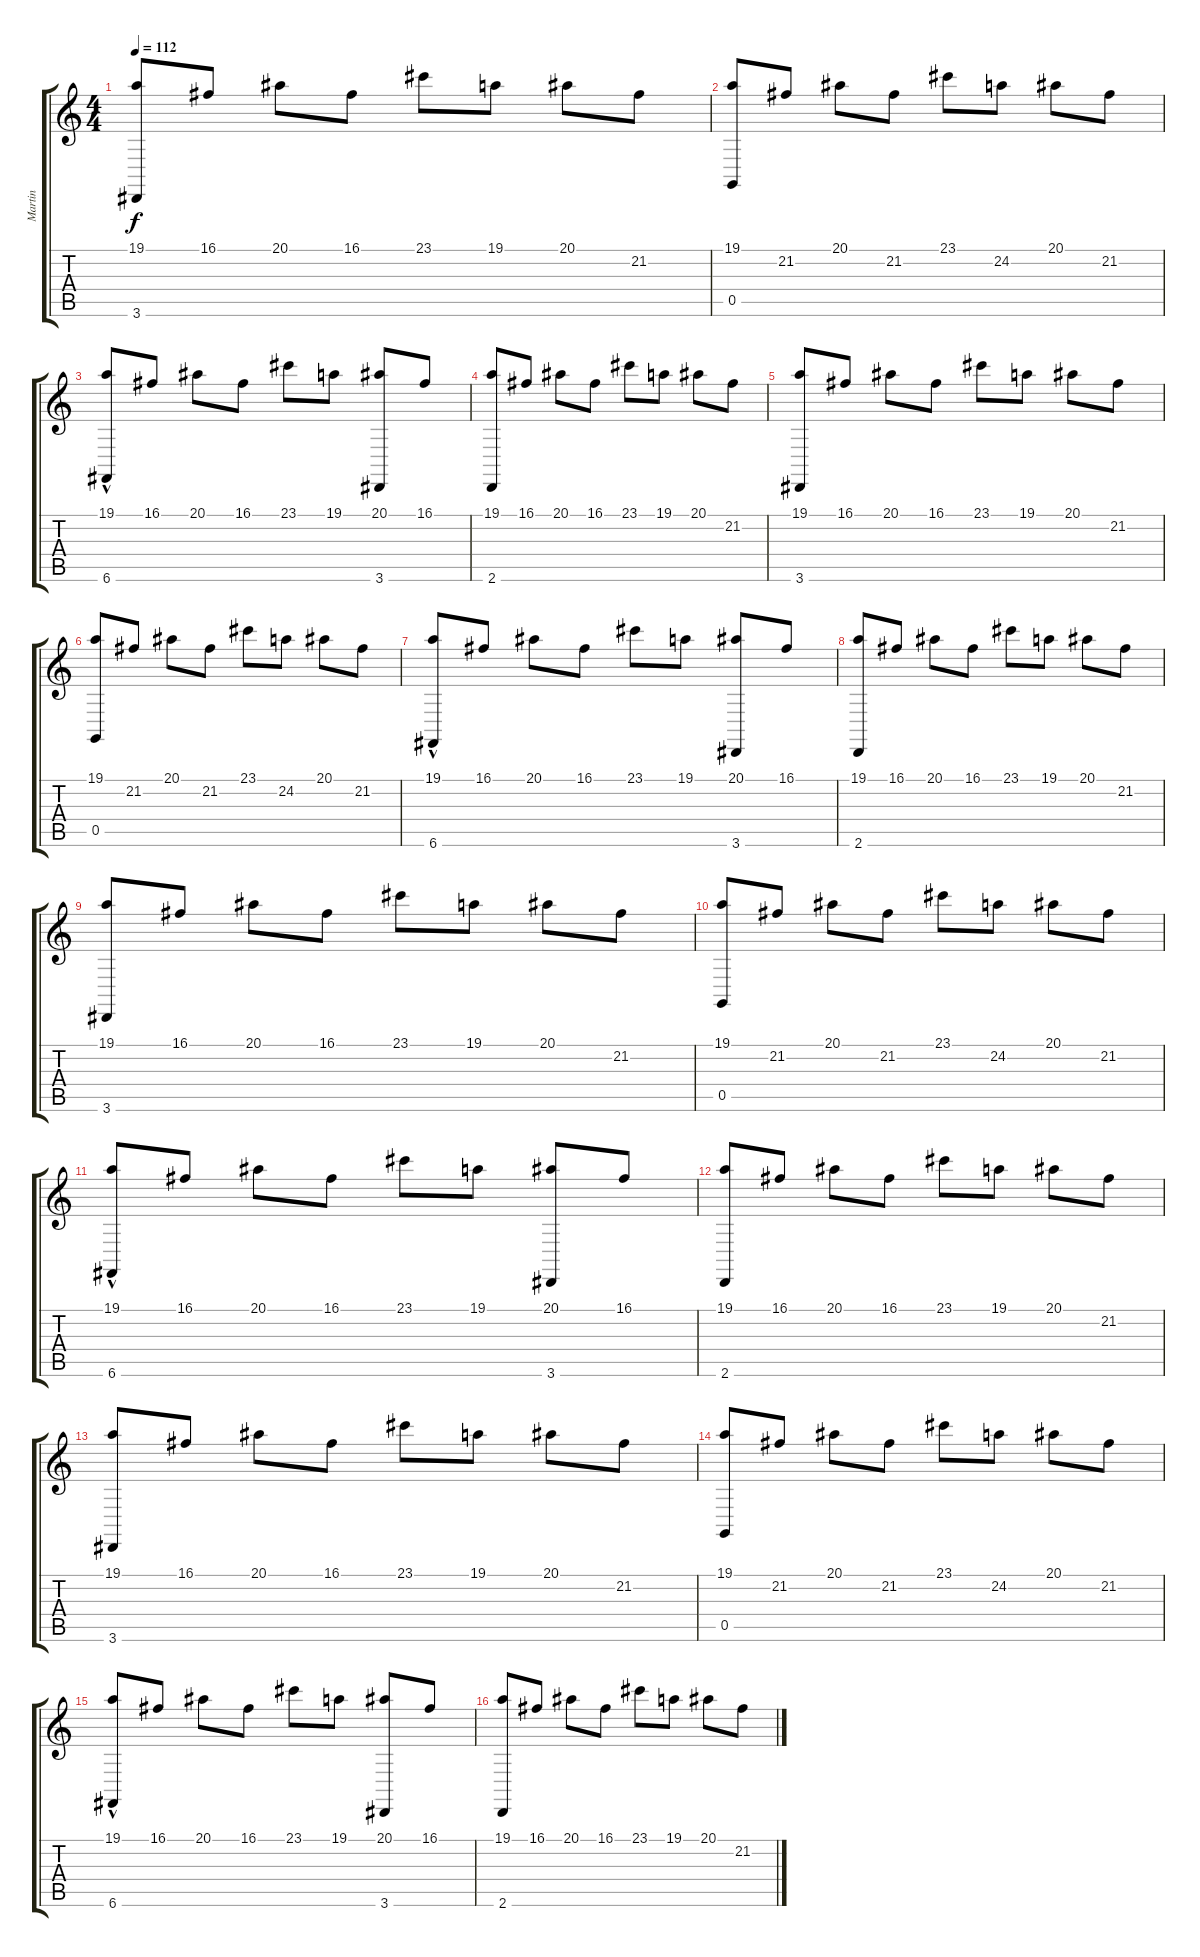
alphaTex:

\track ("Martin" "Martin") {instrument stringensemble1}
\staff {score tabs}
\tuning (D4 A3 F3 C3 G2 C2) {hide}
\ts (4 4)
\tempo 112
\clef g2
\ks c
(19.1 3.6).8{dy f instrument stringensemble1} 16.1.8 20.1.8 16.1.8 23.1.8 19.1.8 20.1.8 21.2.8 |
(19.1 0.5).8 21.2.8 20.1.8 21.2.8 23.1.8 24.2.8 20.1.8 21.2.8 |
(19.1 6.6{hac}).8 16.1.8 20.1.8 16.1.8 23.1.8 19.1.8 (20.1 3.6).8 16.1.8 |
(19.1 2.6).8 16.1.8 20.1.8 16.1.8 23.1.8 19.1.8 20.1.8 21.2.8 |
(19.1 3.6).8 16.1.8 20.1.8 16.1.8 23.1.8 19.1.8 20.1.8 21.2.8 |
(19.1 0.5).8 21.2.8 20.1.8 21.2.8 23.1.8 24.2.8 20.1.8 21.2.8 |
(19.1 6.6{hac}).8 16.1.8 20.1.8 16.1.8 23.1.8 19.1.8 (20.1 3.6).8 16.1.8 |
(19.1 2.6).8 16.1.8 20.1.8 16.1.8 23.1.8 19.1.8 20.1.8 21.2.8 |
(19.1 3.6).8 16.1.8 20.1.8 16.1.8 23.1.8 19.1.8 20.1.8 21.2.8 |
(19.1 0.5).8 21.2.8 20.1.8 21.2.8 23.1.8 24.2.8 20.1.8 21.2.8 |
(19.1 6.6{hac}).8 16.1.8 20.1.8 16.1.8 23.1.8 19.1.8 (20.1 3.6).8 16.1.8 |
(19.1 2.6).8 16.1.8 20.1.8 16.1.8 23.1.8 19.1.8 20.1.8 21.2.8 |
(19.1 3.6).8 16.1.8 20.1.8 16.1.8 23.1.8 19.1.8 20.1.8 21.2.8 |
(19.1 0.5).8 21.2.8 20.1.8 21.2.8 23.1.8 24.2.8 20.1.8 21.2.8 |
(19.1 6.6{hac}).8 16.1.8 20.1.8 16.1.8 23.1.8 19.1.8 (20.1 3.6).8 16.1.8 |
(19.1 2.6).8 16.1.8 20.1.8 16.1.8 23.1.8 19.1.8 20.1.8 21.2.8
